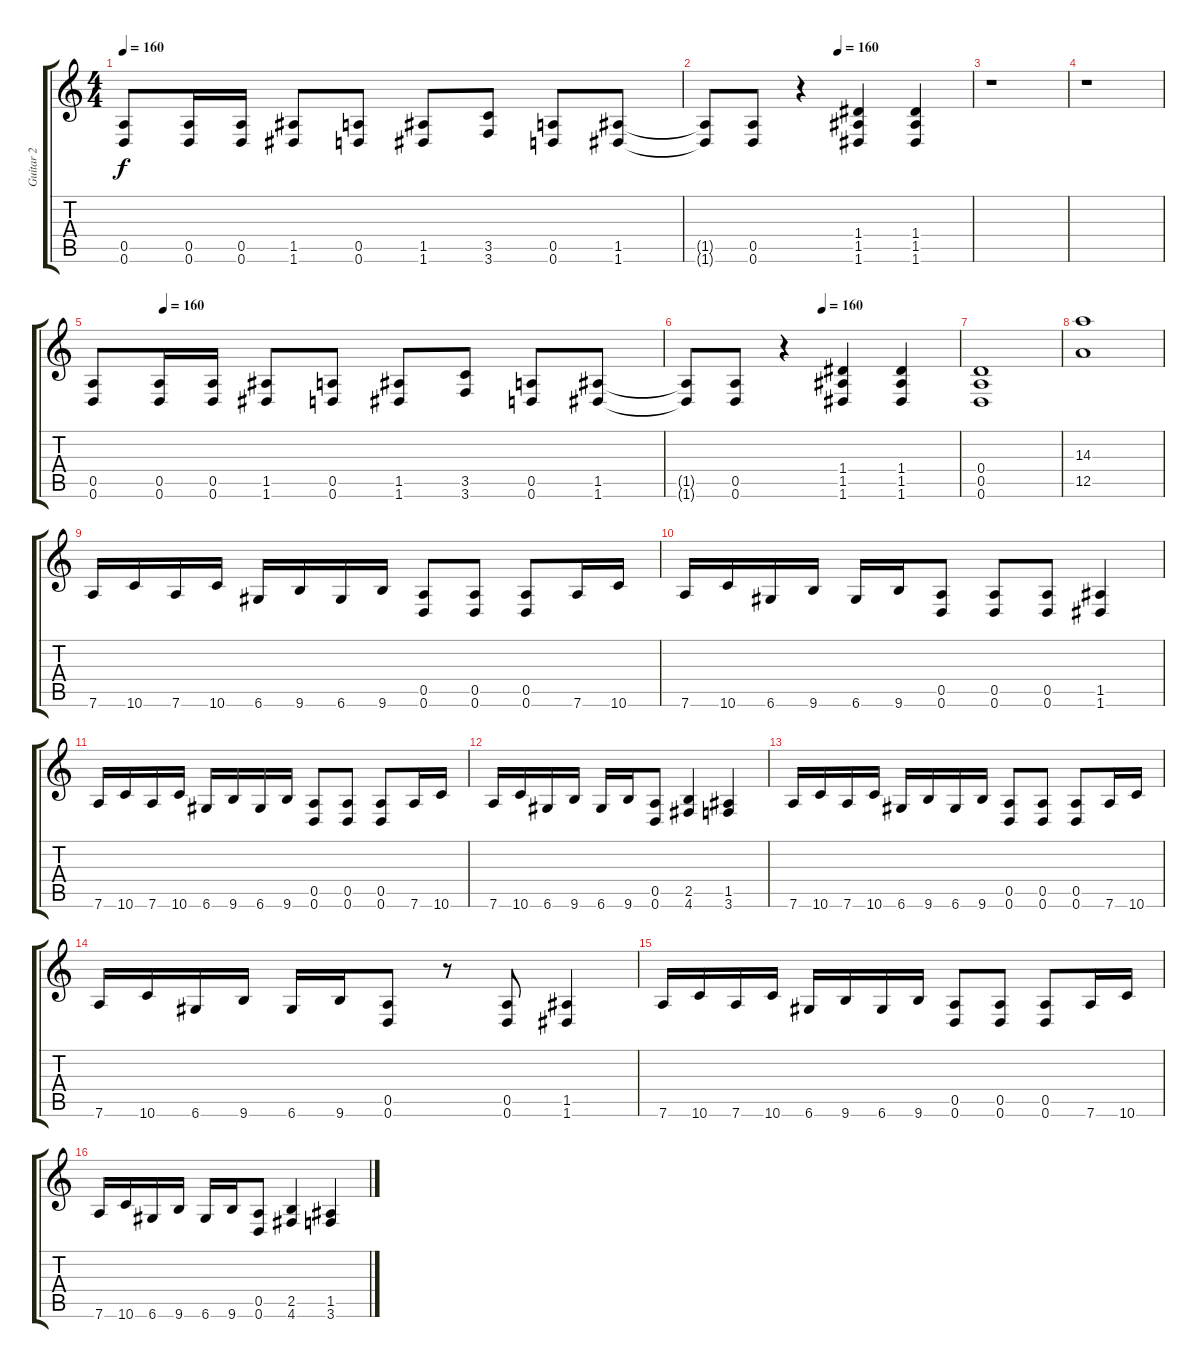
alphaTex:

\track ("Guitar 2" "Guitar 2") {instrument distortionguitar}
\staff {score tabs}
\tuning (E4 B3 G3 D3 A2 D2) {hide}
\ts (4 4)
\tempo 160
\clef g2
\ks c
(0.5 0.6).8{dy f} (0.5 0.6).16 (0.5 0.6).16 (1.5 1.6).8 (0.5 0.6).8 (1.5 1.6).8 (3.5 3.6).8 (0.5 0.6).8 (1.5 1.6).8 |
\tempo (160 0.5)
(1.5{t} 1.6{t}).8 (0.5 0.6).8 r.4 (1.4 1.5 1.6).4 (1.4 1.5 1.6).4 |
r.1 |
r.1 |
\tempo (160 0.125)
(0.5 0.6).8 (0.5 0.6).16 (0.5 0.6).16 (1.5 1.6).8 (0.5 0.6).8 (1.5 1.6).8 (3.5 3.6).8 (0.5 0.6).8 (1.5 1.6).8 |
\tempo (160 0.5)
(1.5{t} 1.6{t}).8 (0.5 0.6).8 r.4 (1.4 1.5 1.6).4 (1.4 1.5 1.6).4 |
(0.4 0.5 0.6).1 |
(14.3 12.5).1 |
7.6.16 10.6.16 7.6.16 10.6.16 6.6.16 9.6.16 6.6.16 9.6.16 (0.5 0.6).8 (0.5 0.6).8 (0.5 0.6).8 7.6.16 10.6.16 |
7.6.16 10.6.16 6.6.16 9.6.16 6.6.16 9.6.16 (0.5 0.6).8 (0.5 0.6).8 (0.5 0.6).8 (1.5 1.6).4 |
7.6.16 10.6.16 7.6.16 10.6.16 6.6.16 9.6.16 6.6.16 9.6.16 (0.5 0.6).8 (0.5 0.6).8 (0.5 0.6).8 7.6.16 10.6.16 |
7.6.16 10.6.16 6.6.16 9.6.16 6.6.16 9.6.16 (0.5 0.6).8 (2.5 4.6).4 (1.5 3.6).4 |
7.6.16 10.6.16 7.6.16 10.6.16 6.6.16 9.6.16 6.6.16 9.6.16 (0.5 0.6).8 (0.5 0.6).8 (0.5 0.6).8 7.6.16 10.6.16 |
7.6.16 10.6.16 6.6.16 9.6.16 6.6.16 9.6.16 (0.5 0.6).8 r.8 (0.5 0.6).8 (1.5 1.6).4 |
7.6.16 10.6.16 7.6.16 10.6.16 6.6.16 9.6.16 6.6.16 9.6.16 (0.5 0.6).8 (0.5 0.6).8 (0.5 0.6).8 7.6.16 10.6.16 |
7.6.16 10.6.16 6.6.16 9.6.16 6.6.16 9.6.16 (0.5 0.6).8 (2.5 4.6).4 (1.5 3.6).4
